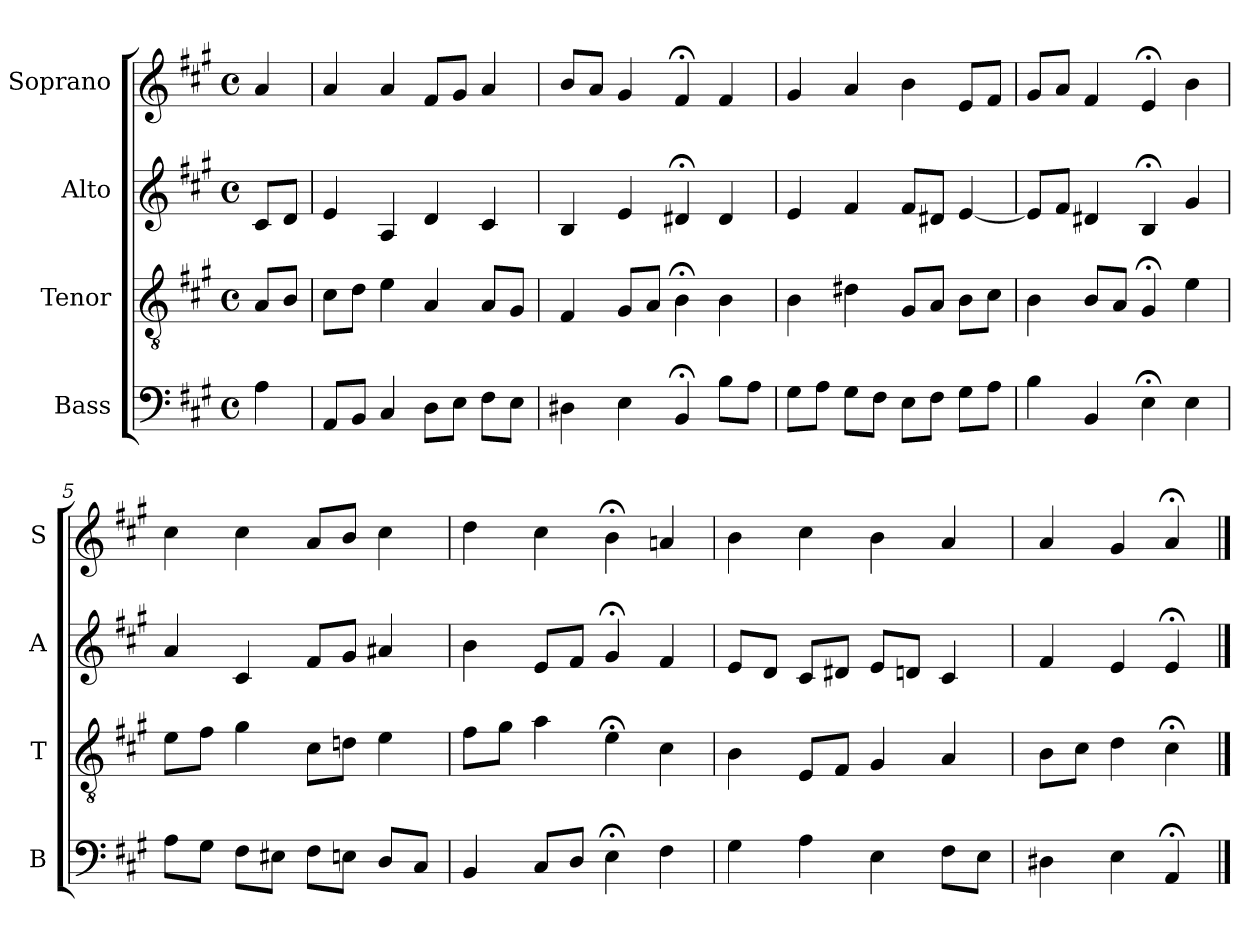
**kern	**kern	**kern	**kern
*part4	*part3	*part2	*part1
*staff4	*staff3	*staff2	*staff1
*I"Bass	*I"Tenor	*I"Alto	*I"Soprano
*I'B	*I'T	*I'A	*I'S
*clefF4	*clefGv2	*clefG2	*clefG2
*k[f#c#g#]	*k[f#c#g#]	*k[f#c#g#]	*k[f#c#g#]
*A:	*A:	*A:	*A:
*M4/4	*M4/4	*M4/4	*M4/4
*met(c)	*met(c)	*met(c)	*met(c)
*MM100	*MM100	*MM100	*MM100
=	=	=	=
4A	8AL	8c#L	4a
.	8BJ	8dJ	.
=1	=1	=1	=1
8AAL	8c#L	4e	4a
8BBJ	8dJ	.	.
4C#	4e	4A	4a
8DL	4A	4d	8f#L
8EJ	.	.	8g#J
8F#L	8AL	4c#	4a
8EJ	8G#J	.	.
=2	=2	=2	=2
4D#X	4F#	4B	8bL
.	.	.	8aJ
4E	8G#L	4e	4g#
.	8AJ	.	.
4BB;<	4B;<	4d#X;<	4f#;<
8BL	4B	4d#	4f#
8AJ	.	.	.
=3	=3	=3	=3
8G#L	4B	4e	4g#
8AJ	.	.	.
8G#L	4d#X	4f#	4a
8F#J	.	.	.
8EL	8G#L	8f#L	4b
8F#J	8AJ	8d#XJ	.
8G#L	8BL	[4e	8eL
8AJ	8c#J	.	8f#J
=4	=4	=4	=4
4B	4B	8eL]	8g#L
.	.	8f#J	8aJ
4BB	8BL	4d#X	4f#
.	8AJ	.	.
4E;<	4G#;<i	4B;<	4e;<i
4E	4ei	4g#	4bi
=5	=5	=5	=5
8AL	8eL	4a	4cc#
8G#J	8f#J	.	.
8F#L	4g#	4c#	4cc#
8E#XJ	.	.	.
8F#L	8c#L	8f#L	8aL
8EnJ	8dnJ	8g#J	8bJ
8DL	4e	4a#X	4cc#
8C#J	.	.	.
=6	=6	=6	=6
4BB	8f#L	4b	4dd
.	8g#J	.	.
8C#L	4a	8eL	4cc#
8DJ	.	8f#J	.
4E;<	4e;<	4g#;<	4b;<
4F#	4c#	4f#	4an
=7	=7	=7	=7
4G#	4B	8eL	4b
.	.	8dJ	.
4A	8EL	8c#L	4cc#
.	8F#J	8d#XJ	.
4E	4G#	8eL	4b
.	.	8dnJ	.
8F#L	4Ai	4c#i	4a
8EJ	.	.	.
=8	=8	=8	=8
4D#X	8BiL	4f#i	4a
.	8c#J	.	.
4E	4d	4e	4g#
4AA;<	4c#;<	4e;<	4a;<
==	==	==	==
*-	*-	*-	*-
